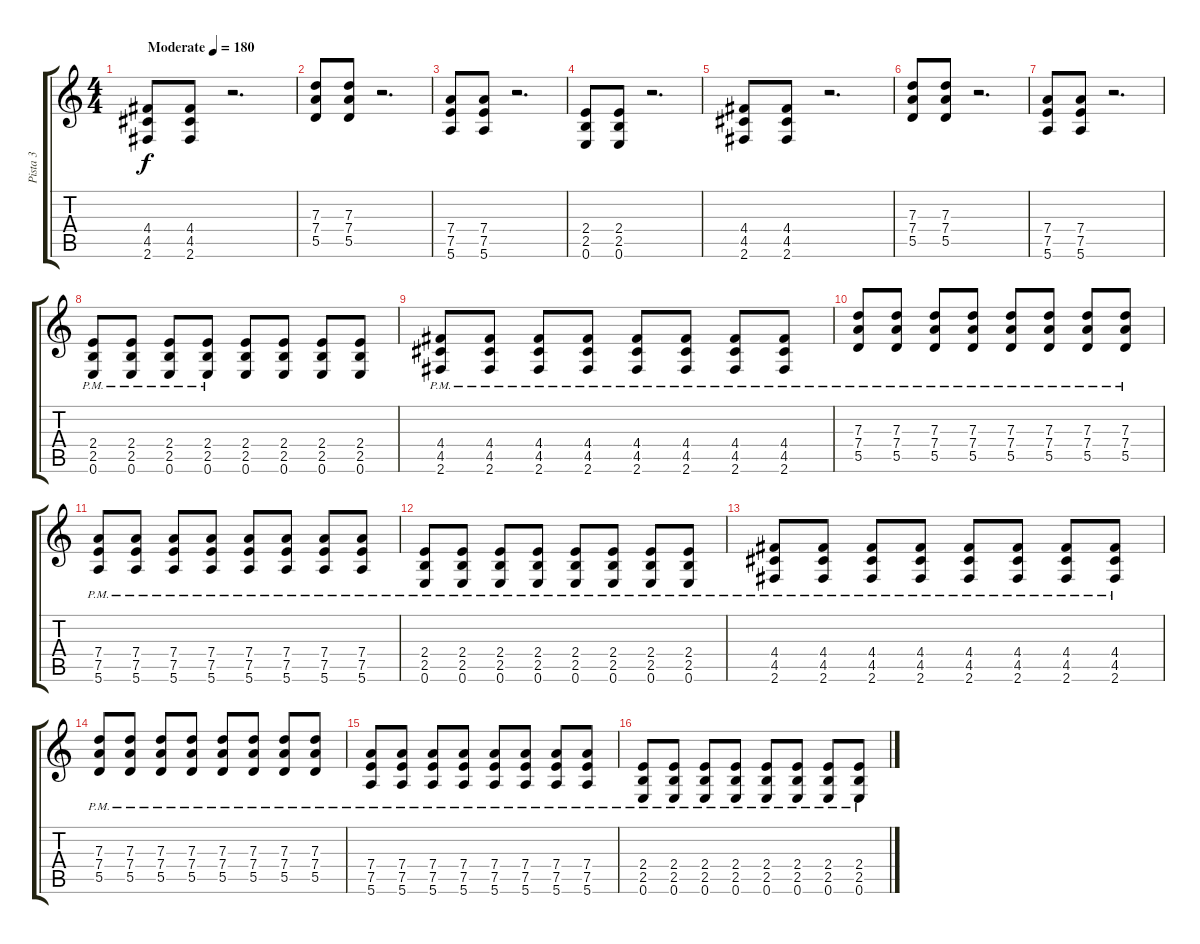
\track ("Pista 3" "Pista 3") {instrument overdrivenguitar}
\staff {score tabs}
\tuning (E4 B3 G3 D3 A2 E2) {hide}
\ts (4 4)
\tempo (180 "Moderate")
\clef g2
\ks c
(4.4 4.5 2.6).8{dy f instrument overdrivenguitar} (4.4 4.5 2.6).8 r.2{d} |
(7.3 7.4 5.5).8 (7.3 7.4 5.5).8 r.2{d} |
(7.4 7.5 5.6).8 (7.4 7.5 5.6).8 r.2{d} |
(2.4 2.5 0.6).8 (2.4 2.5 0.6).8 r.2{d} |
(4.4 4.5 2.6).8 (4.4 4.5 2.6).8 r.2{d} |
(7.3 7.4 5.5).8 (7.3 7.4 5.5).8 r.2{d} |
(7.4 7.5 5.6).8 (7.4 7.5 5.6).8 r.2{d} |
(2.4{pm} 2.5{pm} 0.6{pm}).8 (2.4{pm} 2.5{pm} 0.6{pm}).8 (2.4{pm} 2.5{pm} 0.6{pm}).8 (2.4{pm} 2.5{pm} 0.6{pm}).8 (2.4 2.5 0.6).8 (2.4 2.5 0.6).8 (2.4 2.5 0.6).8 (2.4 2.5 0.6).8 |
(4.4{pm} 4.5{pm} 2.6{pm}).8 (4.4{pm} 4.5{pm} 2.6{pm}).8 (4.4{pm} 4.5{pm} 2.6{pm}).8 (4.4{pm} 4.5{pm} 2.6{pm}).8 (4.4{pm} 4.5{pm} 2.6{pm}).8 (4.4{pm} 4.5{pm} 2.6{pm}).8 (4.4{pm} 4.5{pm} 2.6{pm}).8 (4.4{pm} 4.5{pm} 2.6{pm}).8 |
(7.3{pm} 7.4{pm} 5.5{pm}).8 (7.3{pm} 7.4{pm} 5.5{pm}).8 (7.3{pm} 7.4{pm} 5.5{pm}).8 (7.3{pm} 7.4{pm} 5.5{pm}).8 (7.3{pm} 7.4{pm} 5.5{pm}).8 (7.3{pm} 7.4{pm} 5.5{pm}).8 (7.3{pm} 7.4{pm} 5.5{pm}).8 (7.3{pm} 7.4{pm} 5.5{pm}).8 |
(7.4{pm} 7.5{pm} 5.6{pm}).8 (7.4{pm} 7.5{pm} 5.6{pm}).8 (7.4{pm} 7.5{pm} 5.6{pm}).8 (7.4{pm} 7.5{pm} 5.6{pm}).8 (7.4{pm} 7.5{pm} 5.6{pm}).8 (7.4{pm} 7.5{pm} 5.6{pm}).8 (7.4{pm} 7.5{pm} 5.6{pm}).8 (7.4{pm} 7.5{pm} 5.6{pm}).8 |
(2.4{pm} 2.5{pm} 0.6{pm}).8 (2.4{pm} 2.5{pm} 0.6{pm}).8 (2.4{pm} 2.5{pm} 0.6{pm}).8 (2.4{pm} 2.5{pm} 0.6{pm}).8 (2.4{pm} 2.5{pm} 0.6{pm}).8 (2.4{pm} 2.5{pm} 0.6{pm}).8 (2.4{pm} 2.5{pm} 0.6{pm}).8 (2.4{pm} 2.5{pm} 0.6{pm}).8 |
(4.4{pm} 4.5{pm} 2.6{pm}).8 (4.4{pm} 4.5{pm} 2.6{pm}).8 (4.4{pm} 4.5{pm} 2.6{pm}).8 (4.4{pm} 4.5{pm} 2.6{pm}).8 (4.4{pm} 4.5{pm} 2.6{pm}).8 (4.4{pm} 4.5{pm} 2.6{pm}).8 (4.4{pm} 4.5{pm} 2.6{pm}).8 (4.4{pm} 4.5{pm} 2.6{pm}).8 |
(7.3{pm} 7.4{pm} 5.5{pm}).8 (7.3{pm} 7.4{pm} 5.5{pm}).8 (7.3{pm} 7.4{pm} 5.5{pm}).8 (7.3{pm} 7.4{pm} 5.5{pm}).8 (7.3{pm} 7.4{pm} 5.5{pm}).8 (7.3{pm} 7.4{pm} 5.5{pm}).8 (7.3{pm} 7.4{pm} 5.5{pm}).8 (7.3{pm} 7.4{pm} 5.5{pm}).8 |
(7.4{pm} 7.5{pm} 5.6{pm}).8 (7.4{pm} 7.5{pm} 5.6{pm}).8 (7.4{pm} 7.5{pm} 5.6{pm}).8 (7.4{pm} 7.5{pm} 5.6{pm}).8 (7.4{pm} 7.5{pm} 5.6{pm}).8 (7.4{pm} 7.5{pm} 5.6{pm}).8 (7.4{pm} 7.5{pm} 5.6{pm}).8 (7.4{pm} 7.5{pm} 5.6{pm}).8 |
(2.4{pm} 2.5{pm} 0.6{pm}).8 (2.4{pm} 2.5{pm} 0.6{pm}).8 (2.4{pm} 2.5{pm} 0.6{pm}).8 (2.4{pm} 2.5{pm} 0.6{pm}).8 (2.4{pm} 2.5{pm} 0.6{pm}).8 (2.4{pm} 2.5{pm} 0.6{pm}).8 (2.4{pm} 2.5{pm} 0.6{pm}).8 (2.4{pm} 2.5{pm} 0.6{pm}).8
